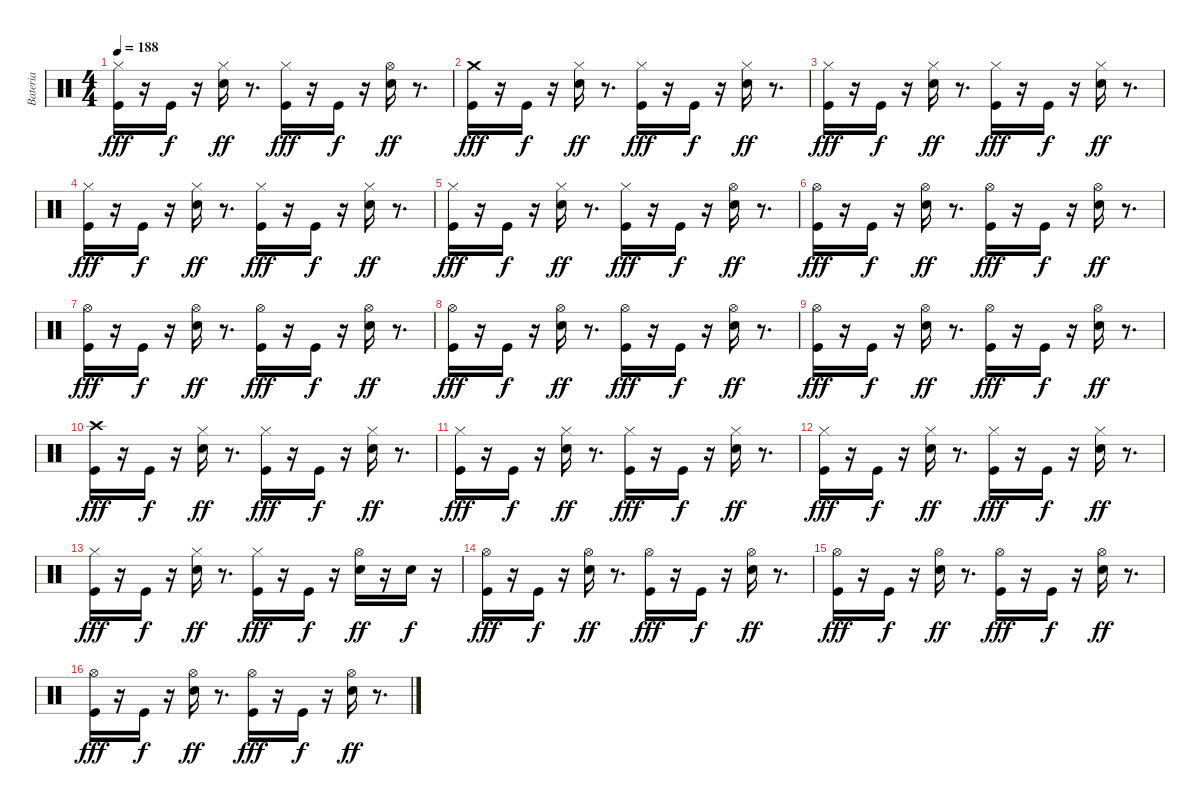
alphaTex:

\track ("Bateria" "Bateria") {instrument percussion}
\staff {score}
\articulation defaults
\ts (4 4)
\tempo 188
\clef neutral
\ks c
("Hi-Hat (closed)" "Kick (hit)").16{dy fff} r.16 "Kick (hit)".16{dy f} r.16 ("Electric Snare (hit)" "Hi-Hat (closed)").16{dy ff} r.8{d} ("Hi-Hat (closed)" "Kick (hit)").16{dy fff} r.16 "Kick (hit)".16{dy f} r.16 ("Electric Snare (hit)" "Hi-Hat (open)").16{dy ff} r.8{d} |
("Crash medium (hit)" "Kick (hit)").16{dy fff} r.16 "Kick (hit)".16{dy f} r.16 ("Electric Snare (hit)" "Hi-Hat (closed)").16{dy ff} r.8{d} ("Hi-Hat (closed)" "Kick (hit)").16{dy fff} r.16 "Kick (hit)".16{dy f} r.16 ("Electric Snare (hit)" "Hi-Hat (closed)").16{dy ff} r.8{d} |
("Hi-Hat (closed)" "Kick (hit)").16{dy fff} r.16 "Kick (hit)".16{dy f} r.16 ("Electric Snare (hit)" "Hi-Hat (closed)").16{dy ff} r.8{d} ("Hi-Hat (closed)" "Kick (hit)").16{dy fff} r.16 "Kick (hit)".16{dy f} r.16 ("Electric Snare (hit)" "Hi-Hat (closed)").16{dy ff} r.8{d} |
("Hi-Hat (closed)" "Kick (hit)").16{dy fff} r.16 "Kick (hit)".16{dy f} r.16 ("Electric Snare (hit)" "Hi-Hat (closed)").16{dy ff} r.8{d} ("Hi-Hat (closed)" "Kick (hit)").16{dy fff} r.16 "Kick (hit)".16{dy f} r.16 ("Electric Snare (hit)" "Hi-Hat (closed)").16{dy ff} r.8{d} |
("Hi-Hat (closed)" "Kick (hit)").16{dy fff} r.16 "Kick (hit)".16{dy f} r.16 ("Electric Snare (hit)" "Hi-Hat (closed)").16{dy ff} r.8{d} ("Hi-Hat (closed)" "Kick (hit)").16{dy fff} r.16 "Kick (hit)".16{dy f} r.16 ("Electric Snare (hit)" "Hi-Hat (open)").16{dy ff} r.8{d} |
("Hi-Hat (open)" "Kick (hit)").16{dy fff} r.16 "Kick (hit)".16{dy f} r.16 ("Hi-Hat (open)" "Electric Snare (hit)").16{dy ff} r.8{d} ("Hi-Hat (open)" "Kick (hit)").16{dy fff} r.16 "Kick (hit)".16{dy f} r.16 ("Hi-Hat (open)" "Electric Snare (hit)").16{dy ff} r.8{d} |
("Hi-Hat (open)" "Kick (hit)").16{dy fff} r.16 "Kick (hit)".16{dy f} r.16 ("Hi-Hat (open)" "Electric Snare (hit)").16{dy ff} r.8{d} ("Hi-Hat (open)" "Kick (hit)").16{dy fff} r.16 "Kick (hit)".16{dy f} r.16 ("Hi-Hat (open)" "Electric Snare (hit)").16{dy ff} r.8{d} |
("Hi-Hat (open)" "Kick (hit)").16{dy fff} r.16 "Kick (hit)".16{dy f} r.16 ("Hi-Hat (open)" "Electric Snare (hit)").16{dy ff} r.8{d} ("Hi-Hat (open)" "Kick (hit)").16{dy fff} r.16 "Kick (hit)".16{dy f} r.16 ("Hi-Hat (open)" "Electric Snare (hit)").16{dy ff} r.8{d} |
("Hi-Hat (open)" "Kick (hit)").16{dy fff} r.16 "Kick (hit)".16{dy f} r.16 ("Hi-Hat (open)" "Electric Snare (hit)").16{dy ff} r.8{d} ("Hi-Hat (open)" "Kick (hit)").16{dy fff} r.16 "Kick (hit)".16{dy f} r.16 ("Electric Snare (hit)" "Hi-Hat (open)").16{dy ff} r.8{d} |
("Crash high (hit)" "Kick (hit)").16{dy fff} r.16 "Kick (hit)".16{dy f} r.16 ("Electric Snare (hit)" "Hi-Hat (closed)").16{dy ff} r.8{d} ("Hi-Hat (closed)" "Kick (hit)").16{dy fff} r.16 "Kick (hit)".16{dy f} r.16 ("Electric Snare (hit)" "Hi-Hat (closed)").16{dy ff} r.8{d} |
("Hi-Hat (closed)" "Kick (hit)").16{dy fff} r.16 "Kick (hit)".16{dy f} r.16 ("Electric Snare (hit)" "Hi-Hat (closed)").16{dy ff} r.8{d} ("Hi-Hat (closed)" "Kick (hit)").16{dy fff} r.16 "Kick (hit)".16{dy f} r.16 ("Electric Snare (hit)" "Hi-Hat (closed)").16{dy ff} r.8{d} |
("Hi-Hat (closed)" "Kick (hit)").16{dy fff} r.16 "Kick (hit)".16{dy f} r.16 ("Electric Snare (hit)" "Hi-Hat (closed)").16{dy ff} r.8{d} ("Hi-Hat (closed)" "Kick (hit)").16{dy fff} r.16 "Kick (hit)".16{dy f} r.16 ("Electric Snare (hit)" "Hi-Hat (closed)").16{dy ff} r.8{d} |
("Hi-Hat (closed)" "Kick (hit)").16{dy fff} r.16 "Kick (hit)".16{dy f} r.16 ("Electric Snare (hit)" "Hi-Hat (closed)").16{dy ff} r.8{d} ("Hi-Hat (closed)" "Kick (hit)").16{dy fff} r.16 "Kick (hit)".16{dy f} r.16 ("Electric Snare (hit)" "Hi-Hat (open)").16{dy ff} r.16 "Electric Snare (hit)".16{dy f} r.16 |
("Hi-Hat (open)" "Kick (hit)").16{dy fff} r.16 "Kick (hit)".16{dy f} r.16 ("Hi-Hat (open)" "Electric Snare (hit)").16{dy ff} r.8{d} ("Hi-Hat (open)" "Kick (hit)").16{dy fff} r.16 "Kick (hit)".16{dy f} r.16 ("Hi-Hat (open)" "Electric Snare (hit)").16{dy ff} r.8{d} |
("Hi-Hat (open)" "Kick (hit)").16{dy fff} r.16 "Kick (hit)".16{dy f} r.16 ("Hi-Hat (open)" "Electric Snare (hit)").16{dy ff} r.8{d} ("Hi-Hat (open)" "Kick (hit)").16{dy fff} r.16 "Kick (hit)".16{dy f} r.16 ("Hi-Hat (open)" "Electric Snare (hit)").16{dy ff} r.8{d} |
("Hi-Hat (open)" "Kick (hit)").16{dy fff} r.16 "Kick (hit)".16{dy f} r.16 ("Hi-Hat (open)" "Electric Snare (hit)").16{dy ff} r.8{d} ("Hi-Hat (open)" "Kick (hit)").16{dy fff} r.16 "Kick (hit)".16{dy f} r.16 ("Hi-Hat (open)" "Electric Snare (hit)").16{dy ff} r.8{d}
